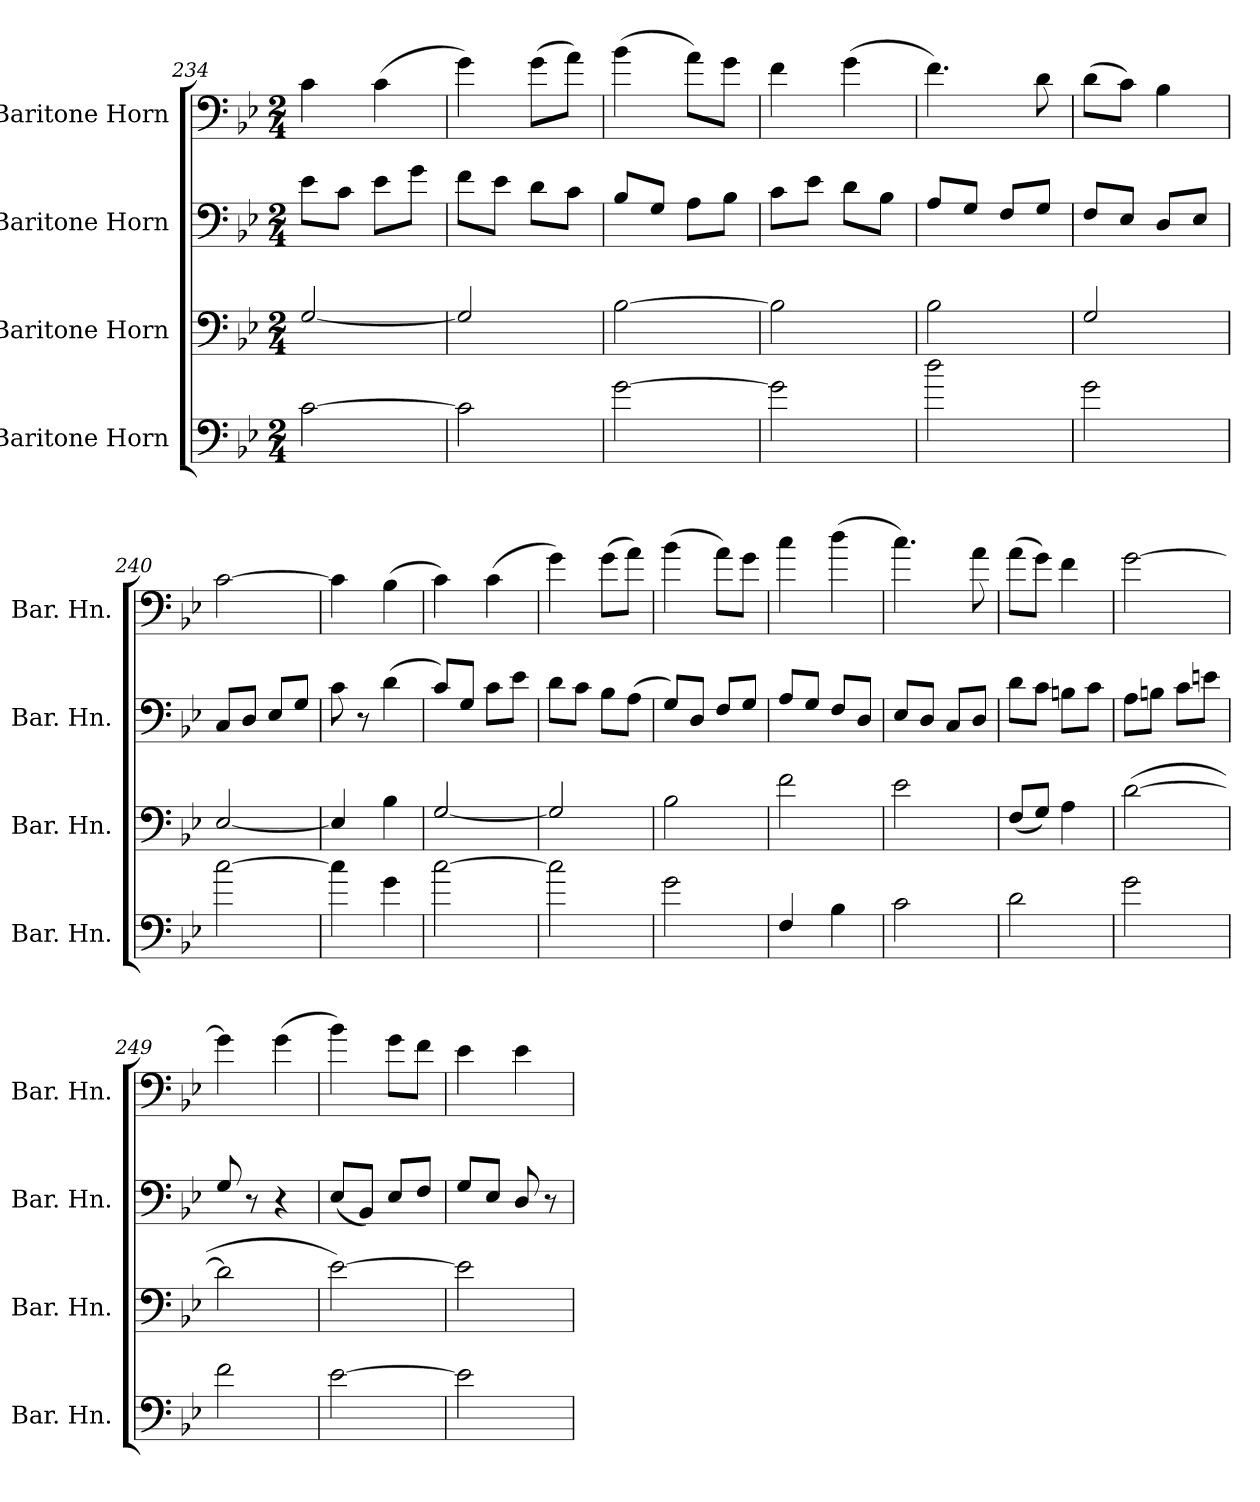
**kern	**kern	**kern	**kern
*part4	*part3	*part2	*part1
*staff4	*staff3	*staff2	*staff1
*I"Baritone Horn	*I"Baritone Horn	*I"Baritone Horn	*I"Baritone Horn
*I'Bar. Hn.	*I'Bar. Hn.	*I'Bar. Hn.	*I'Bar. Hn.
*clefF4	*clefF4	*clefF4	*clefF4
*ITrd4c7	*ITrd4c7	*ITrd4c7	*ITrd4c7
*k[b-e-a-]	*k[b-e-a-]	*k[b-e-a-]	*k[b-e-a-]
*E-:	*E-:	*E-:	*E-:
*M2/4	*M2/4	*M2/4	*M2/4
=234	=234	=234	=234
[2F\	[2C/	8A-\L	4F\
.	.	8F\J	.
.	.	8A-\L	(4F\
.	.	8c\J	.
=235	=235	=235	=235
2F\]	2C/]	8B-\L	4c\)
.	.	8A-\J	.
.	.	8G\L	(8c\L
.	.	8F\J	8d\J)
!!LO:PB:g=z
=236	=236	=236	=236
[2c\	[2E-\	8E-/L	(4e-\
.	.	8C/J	.
.	.	8D\L	8d\L)
.	.	8E-\J	8c\J
=237	=237	=237	=237
2c\]	2E-\]	8F\L	4B-\
.	.	8A-\J	.
.	.	8G\L	(4c\
.	.	8E-\J	.
=238	=238	=238	=238
2g\	2E-\	8D/L	4.B-\)
.	.	8C/J	.
.	.	8BB-/L	.
.	.	8C/J	8G\
=239	=239	=239	=239
2c\	2C/	8BB-/L	(8G\L
.	.	8AA-/J	8F\J)
.	.	8GG/L	4E-\
.	.	8AA-/J	.
=240	=240	=240	=240
[2f\	[2AA-/	8FF/L	[2F\
.	.	8GG/J	.
.	.	8AA-/L	.
.	.	8C/J	.
!!LO:PB:g=z
=241	=241	=241	=241
4f\]	4AA-/]	8F\	4F\]
.	.	8r	.
4c\	4E-\	(4G\	(4E-\
=242	=242	=242	=242
[2f\	[2C/	8F/L)	4F\)
.	.	8C/J	.
.	.	8F\L	(4F\
.	.	8A-\J	.
=243	=243	=243	=243
2f\]	2C/]	8G\L	4c\)
.	.	8F\J	.
.	.	8E-\L	(8c\L
.	.	(8D\J	8d\J)
!!LO:PB:g=z
=244	=244	=244	=244
2c\	2E-\	8C/L)	(4e-\
.	.	8GG/J	.
.	.	8BB-/L	8d\L)
.	.	8C/J	8c\J
=245	=245	=245	=245
4BB-/	2B-\	8D/L	4f\
.	.	8C/J	.
4E-\	.	8BB-/L	(4g\
.	.	8GG/J	.
=246	=246	=246	=246
2F\	2A-\	8AA-/L	4.f\)
.	.	8GG/J	.
.	.	8FF/L	.
.	.	8GG/J	8d\
=247	=247	=247	=247
2G\	(8BB-/L	8G\L	(8d\L
.	8C/J)	8F\J	8c\J)
.	4D\	8En\L	4B-\
.	.	8F\J	.
=248	=248	=248	=248
2c\	([2G\	8D\L	[2c\
.	.	8En\J	.
.	.	8F\L	.
.	.	8An\J	.
!!LO:PB:g=z
=249	=249	=249	=249
2B-\	2G\]	8C/	4c\]
.	.	8r	.
.	.	4r	(4c\
=250	=250	=250	=250
[2A-\	[2A-\)	(8AA-/L	4e-\)
.	.	8EE-/J)	.
.	.	8AA-/L	8c\L
.	.	8BB-/J	8B-\J
=251	=251	=251	=251
2A-\]	2A-\]	8C/L	4A-\
.	.	8AA-/J	.
.	.	8GG/	4A-\
.	.	8r	.
=	=	=	=
*-	*-	*-	*-
